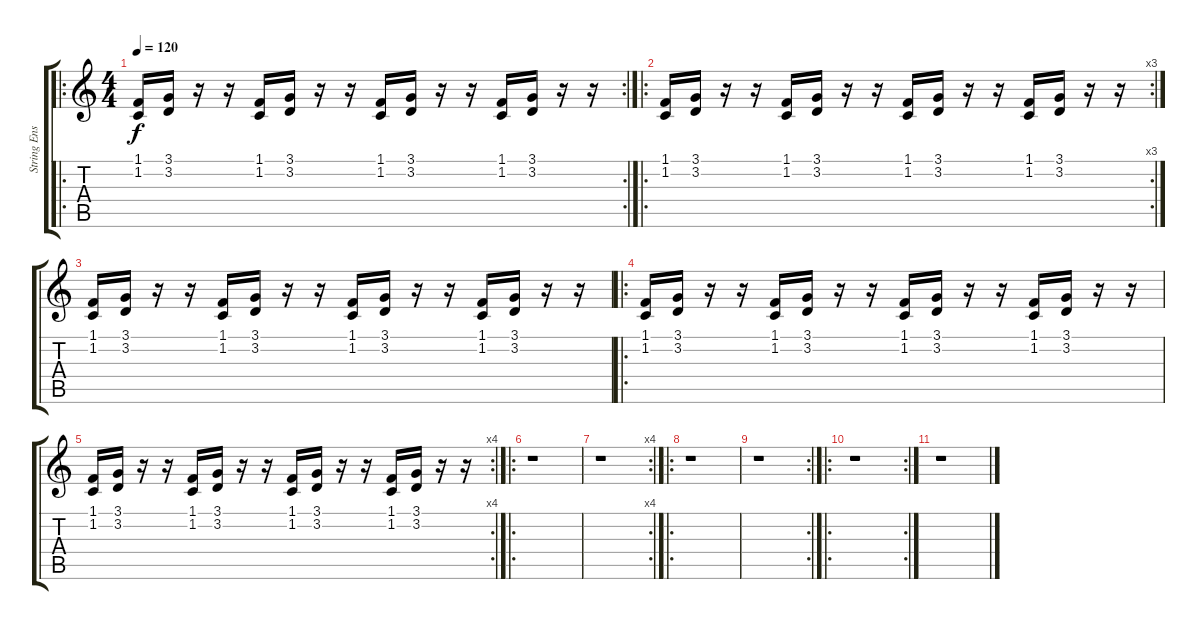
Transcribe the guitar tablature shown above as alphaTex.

\track ("String Ensemble 1" "String Ens") {instrument stringensemble1}
\staff {score tabs}
\tuning (E4 B3 G3 D3 A2 E2) {hide}
\ro
\rc 2
\ts (4 4)
\tempo 120
\clef g2
\ks c
(1.1 1.2).16{dy f} (3.1 3.2).16 r.16 r.16 (1.1 1.2).16 (3.1 3.2).16 r.16 r.16 (1.1 1.2).16 (3.1 3.2).16 r.16 r.16 (1.1 1.2).16 (3.1 3.2).16 r.16 r.16 |
\ro
\rc 3
(1.1 1.2).16 (3.1 3.2).16 r.16 r.16 (1.1 1.2).16 (3.1 3.2).16 r.16 r.16 (1.1 1.2).16 (3.1 3.2).16 r.16 r.16 (1.1 1.2).16 (3.1 3.2).16 r.16 r.16 |
(1.1 1.2).16 (3.1 3.2).16 r.16 r.16 (1.1 1.2).16 (3.1 3.2).16 r.16 r.16 (1.1 1.2).16 (3.1 3.2).16 r.16 r.16 (1.1 1.2).16 (3.1 3.2).16 r.16 r.16 |
\ro
(1.1 1.2).16 (3.1 3.2).16 r.16 r.16 (1.1 1.2).16 (3.1 3.2).16 r.16 r.16 (1.1 1.2).16 (3.1 3.2).16 r.16 r.16 (1.1 1.2).16 (3.1 3.2).16 r.16 r.16 |
\rc 4
(1.1 1.2).16 (3.1 3.2).16 r.16 r.16 (1.1 1.2).16 (3.1 3.2).16 r.16 r.16 (1.1 1.2).16 (3.1 3.2).16 r.16 r.16 (1.1 1.2).16 (3.1 3.2).16 r.16 r.16 |
\ro
r.1 |
\rc 4
r.1 |
\ro
r.1 |
\rc 2
r.1 |
\ro
\rc 2
r.1 |
r.1
